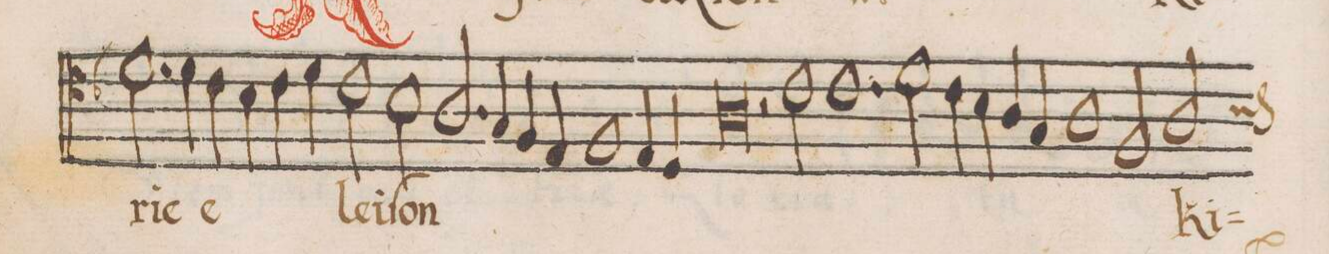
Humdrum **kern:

**kern	**text
*I"TENOR	*
*clefC4	*
*k[b-]	*
*met(C|)	*
*M2/1	*
2.d\	-ri-
4d\	-e
4c\	e-
4B-\	.
4c\	.
4d\	.
=7-	=7-
2c\	-lei-
2B-\	-ſon
2.A/	.
4G/	.
=8-	=8-
4F/	.
4E/	.
1F	.
4E/	.
4D/	.
=9-	=9-
0A	.
=10-	=10-
2r	.
2c\	.
1.c	.
=11-	=11-
2d\	.
4c\	.
4B-\	.
4A/	.
4G/	.
=12-	=12-
1A	.
2F/	.
*custos:B-	*
2A/	Ki-
=13-	=13-
*-	*-
